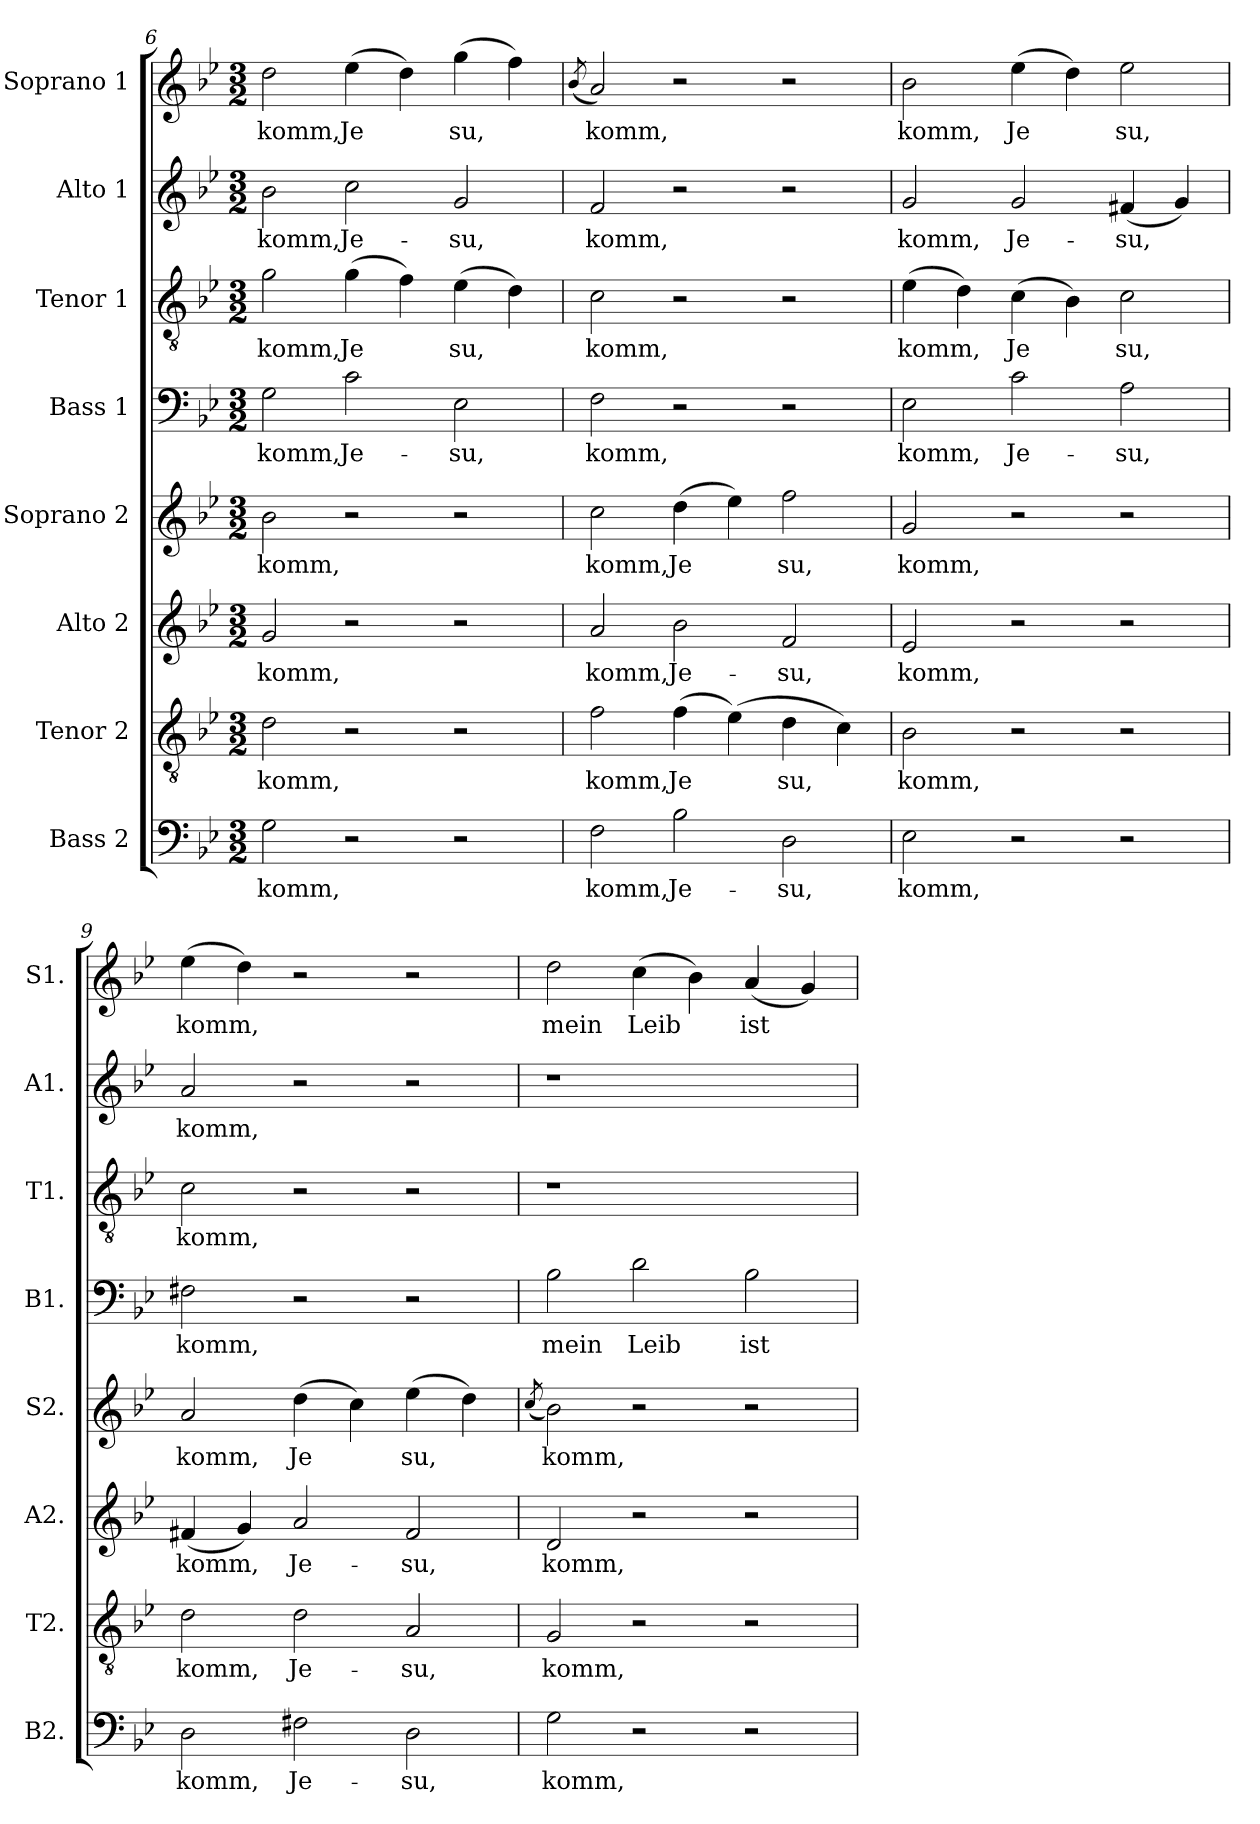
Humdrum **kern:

**kern	**text	**kern	**text	**kern	**text	**kern	**text	**kern	**text	**kern	**text	**kern	**text	**kern	**text
*part8	*part8	*part7	*part7	*part6	*part6	*part5	*part5	*part4	*part4	*part3	*part3	*part2	*part2	*part1	*part1
*staff8	*staff8	*staff7	*staff7	*staff6	*staff6	*staff5	*staff5	*staff4	*staff4	*staff3	*staff3	*staff2	*staff2	*staff1	*staff1
*I"Bass 2	*	*I"Tenor 2	*	*I"Alto 2	*	*I"Soprano 2	*	*I"Bass 1	*	*I"Tenor 1	*	*I"Alto 1	*	*I"Soprano 1	*
*I'B2.	*	*I'T2.	*	*I'A2.	*	*I'S2.	*	*I'B1.	*	*I'T1.	*	*I'A1.	*	*I'S1.	*
!!LO:LB:g=z
*clefF4	*	*clefGv2	*	*clefG2	*	*clefG2	*	*clefF4	*	*clefGv2	*	*clefG2	*	*clefG2	*
*k[b-e-]	*	*k[b-e-]	*	*k[b-e-]	*	*k[b-e-]	*	*k[b-e-]	*	*k[b-e-]	*	*k[b-e-]	*	*k[b-e-]	*
*B-:	*	*B-:	*	*B-:	*	*B-:	*	*B-:	*	*B-:	*	*B-:	*	*B-:	*
*M3/2	*	*M3/2	*	*M3/2	*	*M3/2	*	*M3/2	*	*M3/2	*	*M3/2	*	*M3/2	*
=6	=6	=6	=6	=6	=6	=6	=6	=6	=6	=6	=6	=6	=6	=6	=6
2G\	komm,	2d\	komm,	2g/	komm,	2b-\	komm,	2G\	komm,	2g\	komm,	2b-\	komm,	2dd\	komm,
2r	.	2r	.	2r	.	2r	.	2c\	Je-	(4g\	Je	2cc\	Je-	(4ee-\	Je
.	.	.	.	.	.	.	.	.	.	4f\)	.	.	.	4dd\)	.
2r	.	2r	.	2r	.	2r	.	2E-i\	-su,	(4e-\	su,	2g/	-su,	(4gg\	su,
.	.	.	.	.	.	.	.	.	.	4d\)	.	.	.	4ff\)	.
=7	=7	=7	=7	=7	=7	=7	=7	=7	=7	=7	=7	=7	=7	=7	=7
.	.	.	.	.	.	.	.	.	.	.	.	.	.	(8qb-/	.
2F\	komm,	2f\	komm,	2a/	komm,	2cc\	komm,	2F\	komm,	2c\	komm,	2f/	komm,	2a/)	komm,
2B-\	Je-	(4f\	Je	2b-\	Je-	(4dd\	Je	2r	.	2r	.	2r	.	2r	.
.	.	(4e-\)	.	.	.	4ee-\)	.	.	.	.	.	.	.	.	.
2D\	-su,	4d\	su,	2f/	-su,	2ff\	su,	2r	.	2r	.	2r	.	2r	.
.	.	4c\)	.	.	.	.	.	.	.	.	.	.	.	.	.
=8	=8	=8	=8	=8	=8	=8	=8	=8	=8	=8	=8	=8	=8	=8	=8
2E-\	komm,	2B-\	komm,	2e-/	komm,	2g/	komm,	2E-\	komm,	(4e-\	komm,	2g/	komm,	2b-\	komm,
.	.	.	.	.	.	.	.	.	.	4d\)	.	.	.	.	.
2r	.	2r	.	2r	.	2r	.	2c\	Je-	(4c\	Je	2g/	Je-	(4ee-\	Je
.	.	.	.	.	.	.	.	.	.	4B-\)	.	.	.	4dd\)	.
2r	.	2r	.	2r	.	2r	.	2A\	-su,	2c\	su,	(4f#X/	-su,	2ee-\	su,
.	.	.	.	.	.	.	.	.	.	.	.	4g/)	.	.	.
=9	=9	=9	=9	=9	=9	=9	=9	=9	=9	=9	=9	=9	=9	=9	=9
2D\	komm,	2d\	komm,	(4f#X/	komm,	2a/	komm,	2F#X\	komm,	2c\	komm,	2a/	komm,	(4ee-\	komm,
.	.	.	.	4g/)	.	.	.	.	.	.	.	.	.	4dd\)	.
2F#X\	Je-	2d\	Je-	2a/	Je-	(4dd\	Je	2r	.	2r	.	2r	.	2r	.
.	.	.	.	.	.	4cc\)	.	.	.	.	.	.	.	.	.
2D\	-su,	2A/	-su,	2f#/	-su,	(4ee-\	su,	2r	.	2r	.	2r	.	2r	.
.	.	.	.	.	.	4dd\)	.	.	.	.	.	.	.	.	.
=10	=10	=10	=10	=10	=10	=10	=10	=10	=10	=10	=10	=10	=10	=10	=10
.	.	.	.	.	.	(8qcc/	.	.	.	.	.	.	.	.	.
2G\	komm,	2G/	komm,	2d/	komm,	2b-\)	komm,	2B-\	mein	1r	.	1r	.	2dd\	mein
2r	.	2r	.	2r	.	2r	.	2d\	Leib	.	.	.	.	(4cc\	Leib
.	.	.	.	.	.	.	.	.	.	.	.	.	.	4b-\)	.
2r	.	2r	.	2r	.	2r	.	2B-\	ist	2ryy	.	2ryy	.	(4a/	ist
.	.	.	.	.	.	.	.	.	.	.	.	.	.	4g/)	.
=	=	=	=	=	=	=	=	=	=	=	=	=	=	=	=
*-	*-	*-	*-	*-	*-	*-	*-	*-	*-	*-	*-	*-	*-	*-	*-
